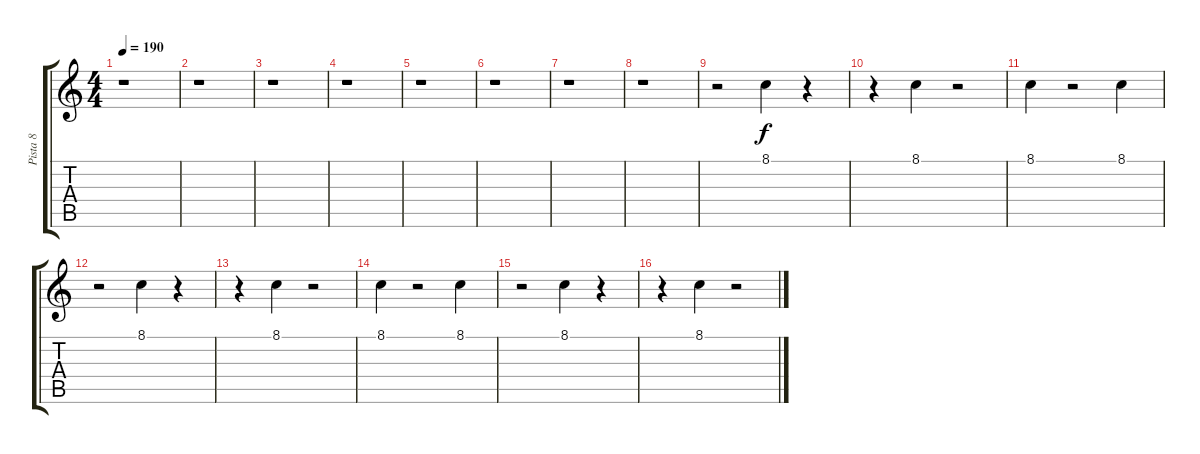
\track ("Pista 8" "Pista 8") {instrument tubularbells}
\staff {score tabs}
\tuning (E4 B3 G3 D3 A2 E2) {hide}
\ts (4 4)
\tempo 190
\clef g2
\ks c
r.1{dy f} |
r.1 |
r.1 |
r.1 |
r.1 |
r.1 |
r.1 |
r.1 |
r.2 8.1.4 r.4 |
r.4 8.1.4 r.2 |
8.1.4 r.2 8.1.4 |
r.2 8.1.4 r.4 |
r.4 8.1.4 r.2 |
8.1.4 r.2 8.1.4 |
r.2 8.1.4 r.4 |
r.4 8.1.4 r.2
